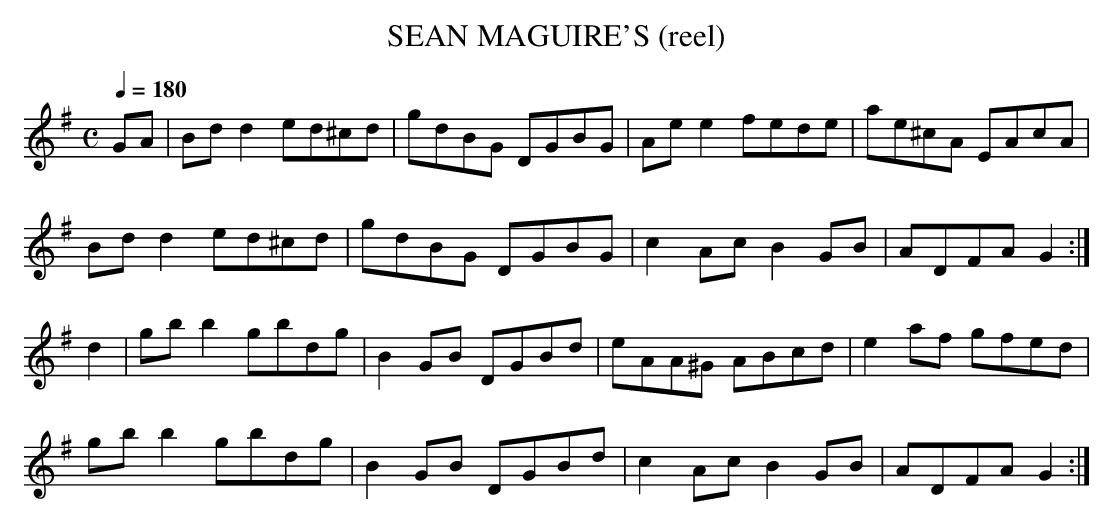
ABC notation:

X:1
T:SEAN MAGUIRE'S (reel)
Q:1/4=180
M:C
K:G
GA|Bdd2 ed^cd|gdBG DGBG|Aee2 fede|ae^cA EAcA|
Bd d2 ed^cd|gdBG DGBG|c2Ac B2GB|ADFA G2 :|
d2|gb b2 gbdg|B2GB DGBd|eAA^G ABcd|e2 af gfed|
gb b2 gbdg|B2GB DGBd|c2Ac B2GB|ADFA G2 :|
